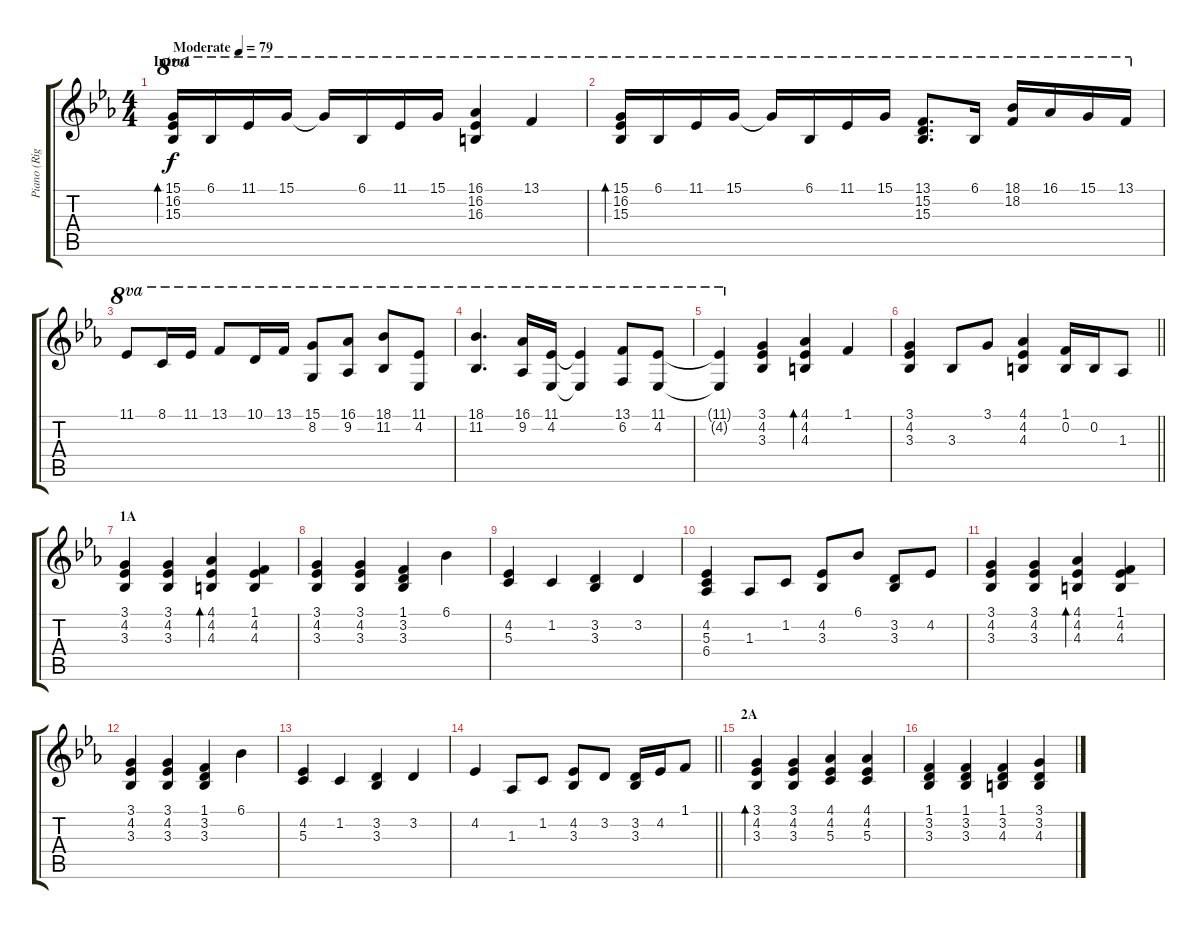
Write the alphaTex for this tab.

\track ("Piano (Right Hand)" "Piano (Rig") {instrument acousticgrandpiano}
\staff {score tabs}
\tuning (E4 B3 G3 D3 A2 E2) {hide}
\ts (4 4)
\section ("" "Intro1")
\tempo (79 "Moderate")
\clef g2
\ks eb
(15.1 16.2 15.3).16{bd 480 ot 8va dy f instrument acousticgrandpiano} 6.1.16{ot 8va} 11.1.16{ot 8va} 15.1.16{ot 8va} 15.1{t}.16{ot 8va} 6.1.16{ot 8va} 11.1.16{ot 8va} 15.1.16{ot 8va} (16.1 16.2 16.3).4{ot 8va} 13.1.4{ot 8va} |
(15.1 16.2 15.3).16{bd 480 ot 8va} 6.1.16{ot 8va} 11.1.16{ot 8va} 15.1.16{ot 8va} 15.1{t}.16{ot 8va} 6.1.16{ot 8va} 11.1.16{ot 8va} 15.1.16{ot 8va} (13.1 15.2 15.3).8{d ot 8va} 6.1.16{ot 8va} (18.1 18.2).16{ot 8va} 16.1.16{ot 8va} 15.1.16{ot 8va} 13.1.16{ot 8va} |
11.1.8{ot 8va} 8.1.16{ot 8va} 11.1.16{ot 8va} 13.1.8{ot 8va} 10.1.16{ot 8va} 13.1.16{ot 8va} (15.1 8.2).8{ot 8va} (16.1 9.2).8{ot 8va} (18.1 11.2).8{ot 8va} (11.1 4.2).8{ot 8va} |
(18.1 11.2).4{d ot 8va} (16.1 9.2).16{ot 8va} (11.1 4.2).16{ot 8va} (11.1{t} 4.2{t}).4{ot 8va} (13.1 6.2).8{ot 8va} (11.1 4.2).8{ot 8va} |
(11.1{t} 4.2{t}).4{ot 8va} (3.1 4.2 3.3).4 (4.1 4.2 4.3).4{bd 240} 1.1.4 |
\barLineRight lightlight
(3.1 4.2 3.3).4 3.3.8 3.1.8 (4.1 4.2 4.3).4 (1.1 0.2).16 0.2.16 1.3.8 |
\section ("" "1A")
(3.1 4.2 3.3).4 (3.1 4.2 3.3).4 (4.1 4.2 4.3).4{bd 240} (1.1 4.2 4.3).4 |
(3.1 4.2 3.3).4 (3.1 4.2 3.3).4 (1.1 3.2 3.3).4 6.1.4 |
(4.2 5.3).4 1.2.4 (3.2 3.3).4 3.2.4 |
(4.2 5.3 6.4).4 1.3.8 1.2.8 (4.2 3.3).8 6.1.8 (3.2 3.3).8 4.2.8 |
(3.1 4.2 3.3).4 (3.1 4.2 3.3).4 (4.1 4.2 4.3).4{bd 240} (1.1 4.2 4.3).4 |
(3.1 4.2 3.3).4 (3.1 4.2 3.3).4 (1.1 3.2 3.3).4 6.1.4 |
(4.2 5.3).4 1.2.4 (3.2 3.3).4 3.2.4 |
\barLineRight lightlight
4.2.4 1.3.8 1.2.8 (4.2 3.3).8 3.2.8 (3.2 3.3).16 4.2.16 1.1.8 |
\section ("" "2A")
(3.1 4.2 3.3).4{bd 120} (3.1 4.2 3.3).4 (4.1 4.2 5.3).4 (4.1 4.2 5.3).4 |
(1.1 3.2 3.3).4 (1.1 3.2 3.3).4 (1.1 3.2 4.3).4 (3.1 3.2 4.3).4
